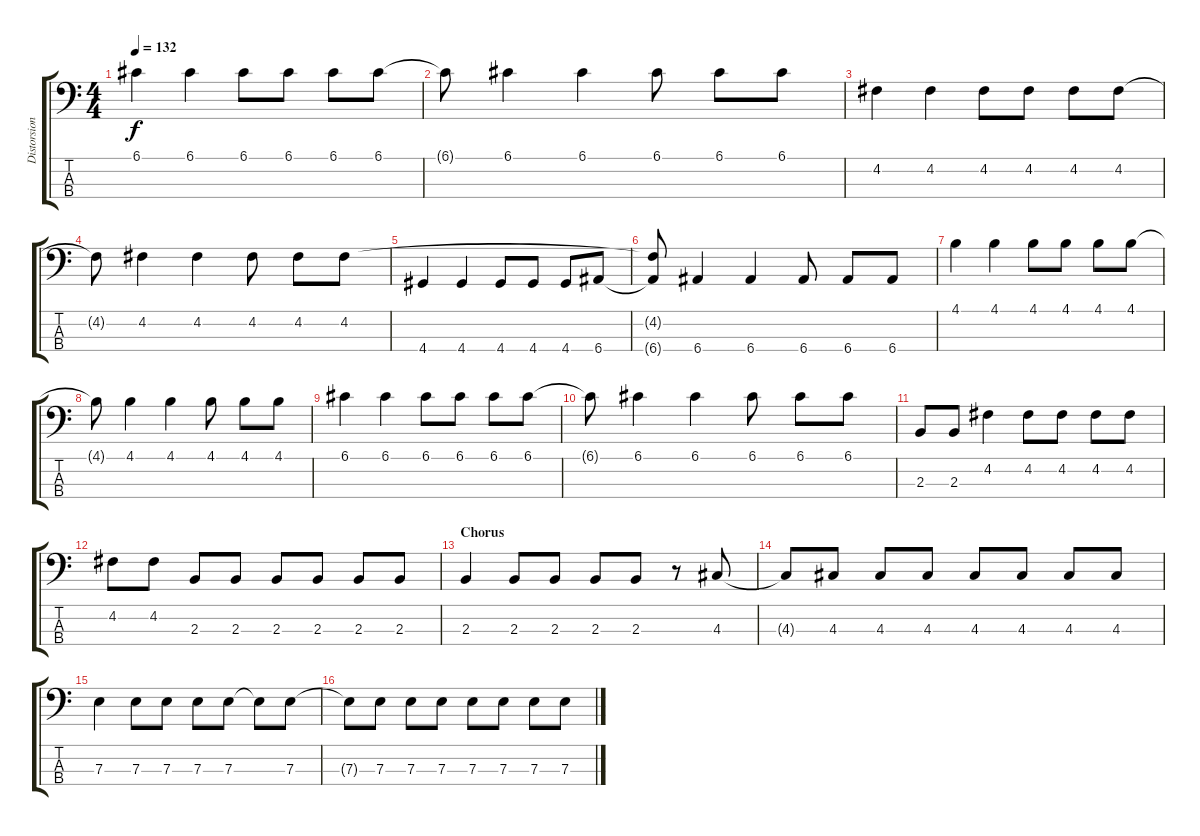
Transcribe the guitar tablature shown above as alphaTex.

\track ("Distorsion Bass" "Distorsion") {instrument distortionguitar}
\staff {score tabs}
\tuning (G2 D2 A1 E1) {hide}
\ts (4 4)
\tempo 132
\clef f4
\ks c
6.1.4{dy f} 6.1.4 6.1.8 6.1.8 6.1.8 6.1.8 |
6.1{t}.8 6.1.4 6.1.4 6.1.8 6.1.8 6.1.8 |
4.2.4 4.2.4 4.2.8 4.2.8 4.2.8 4.2.8 |
4.2{t}.8 4.2.4 4.2.4 4.2.8 4.2.8 4.2.8 |
4.4.4 4.4.4 4.4.8 4.4.8 4.4.8 6.4.8 |
(4.2{t} 6.4{t}).8 6.4.4 6.4.4 6.4.8 6.4.8 6.4.8 |
4.1.4 4.1.4 4.1.8 4.1.8 4.1.8 4.1.8 |
4.1{t}.8 4.1.4 4.1.4 4.1.8 4.1.8 4.1.8 |
6.1.4 6.1.4 6.1.8 6.1.8 6.1.8 6.1.8 |
6.1{t}.8 6.1.4 6.1.4 6.1.8 6.1.8 6.1.8 |
2.3.8 2.3.8 4.2.4 4.2.8 4.2.8 4.2.8 4.2.8 |
4.2.8 4.2.8 2.3.8 2.3.8 2.3.8 2.3.8 2.3.8 2.3.8 |
\section ("" "Chorus")
2.3.4 2.3.8 2.3.8 2.3.8 2.3.8 r.8 4.3.8 |
4.3{t}.8 4.3.8 4.3.8 4.3.8 4.3.8 4.3.8 4.3.8 4.3.8 |
7.3.4 7.3.8 7.3.8 7.3.8 7.3.8 7.3{t}.8 7.3.8 |
7.3{t}.8 7.3.8 7.3.8 7.3.8 7.3.8 7.3.8 7.3.8 7.3.8
